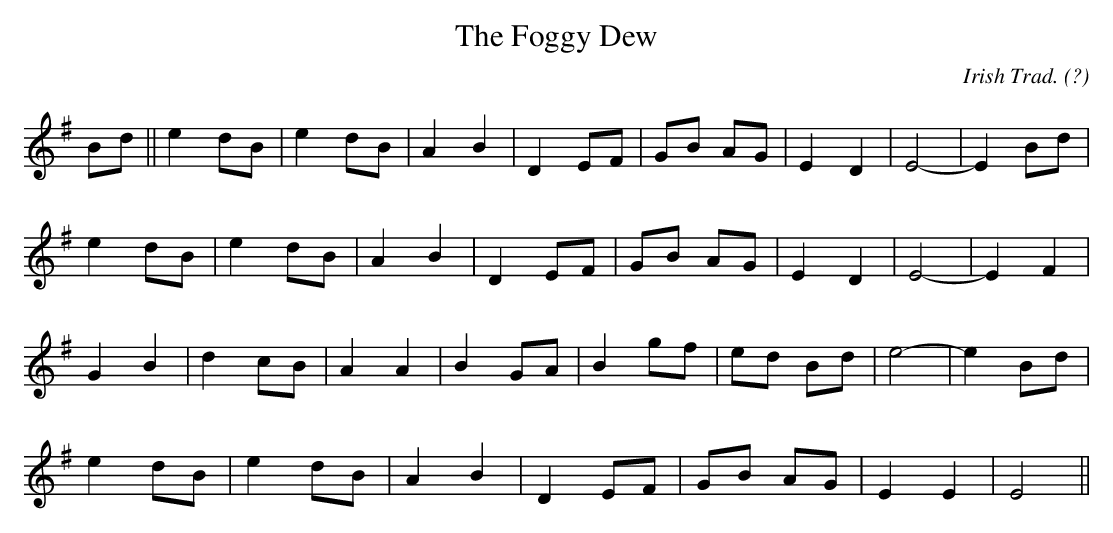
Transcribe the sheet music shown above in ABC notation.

X:1
T:The Foggy Dew
C:Irish Trad. (?)
M:Cs
K:Em
Bd || e2 dB | e2 dB | A2B2 | D2 EF |GB AG | E2D2 |E4-|E2 Bd|
e2 dB | e2 dB | A2 B2 |D2 EF|GB AG | E2D2 |E4-|E2 F2|
G2B2 | d2 cB | A2A2 |B2 GA|B2 gf | ed Bd | e4-|e2 Bd|
e2 dB | e2 dB | A2 B2 |D2 EF|GB AG | E2E2 | E4||
